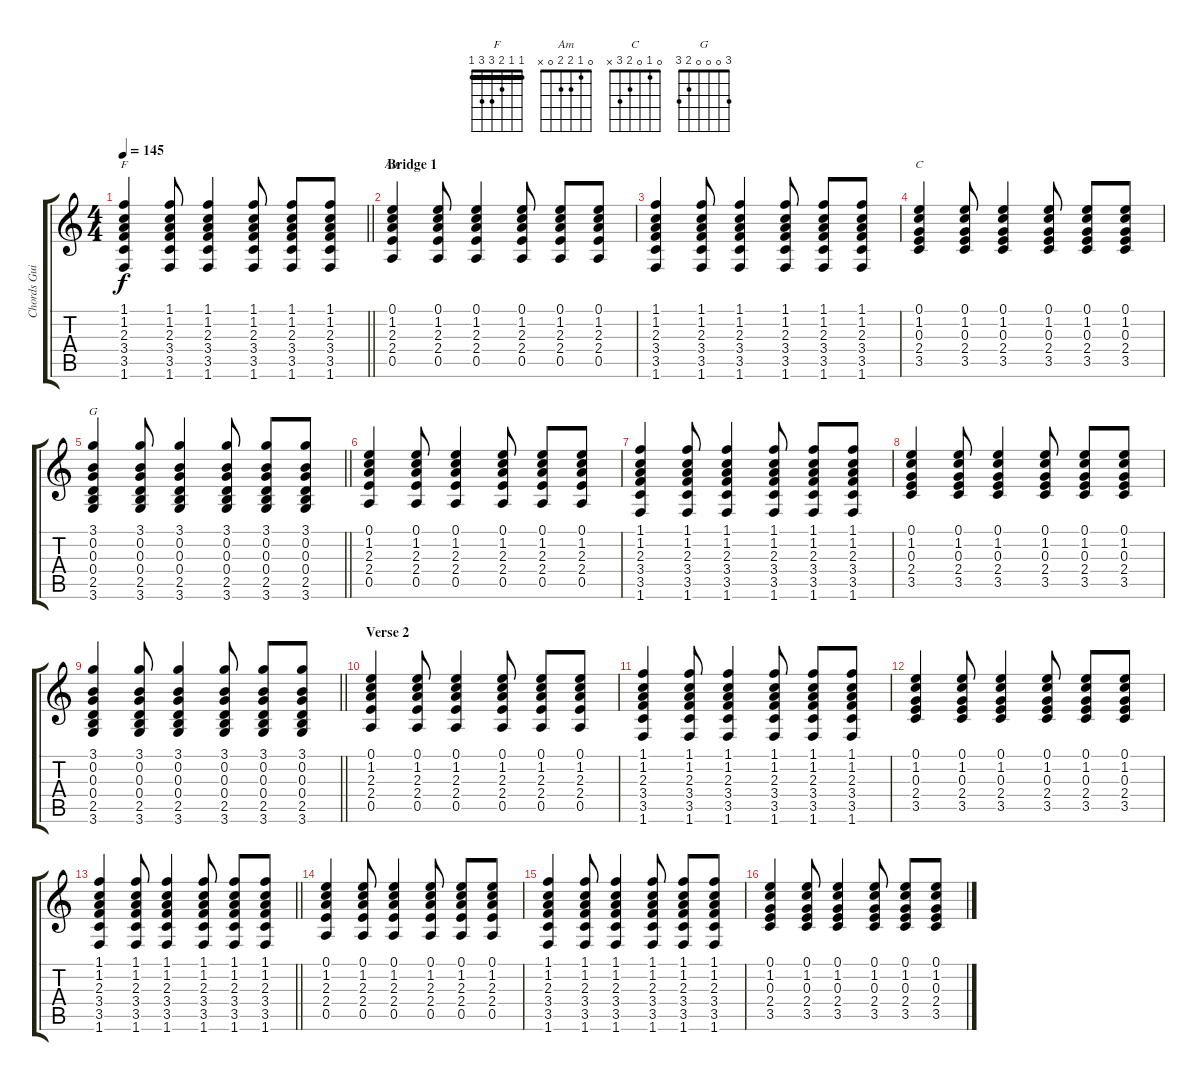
\track ("Chords Guitar" "Chords Gui") {instrument acousticguitarsteel}
\staff {score tabs}
\tuning (E4 B3 G3 D3 A2 E2) {hide}
\chord ("F" 1 1 2 3 3 1) {barre 1}
\chord ("Am" 0 1 2 2 0 x)
\chord ("C" 0 1 0 2 3 x)
\chord ("G" 3 0 0 0 2 3)
\ts (4 4)
\tempo 145
\clef g2
\barLineRight lightlight
\ks c
(1.1 1.2 2.3 3.4 3.5 1.6).4{ch "F" dy f} (1.1 1.2 2.3 3.4 3.5 1.6).8 (1.1 1.2 2.3 3.4 3.5 1.6).4 (1.1 1.2 2.3 3.4 3.5 1.6).8 (1.1 1.2 2.3 3.4 3.5 1.6).8 (1.1 1.2 2.3 3.4 3.5 1.6).8 |
\section ("" "Bridge 1")
(0.1 1.2 2.3 2.4 0.5).4{ch "Am"} (0.1 1.2 2.3 2.4 0.5).8 (0.1 1.2 2.3 2.4 0.5).4 (0.1 1.2 2.3 2.4 0.5).8 (0.1 1.2 2.3 2.4 0.5).8 (0.1 1.2 2.3 2.4 0.5).8 |
(1.1 1.2 2.3 3.4 3.5 1.6).4 (1.1 1.2 2.3 3.4 3.5 1.6).8 (1.1 1.2 2.3 3.4 3.5 1.6).4 (1.1 1.2 2.3 3.4 3.5 1.6).8 (1.1 1.2 2.3 3.4 3.5 1.6).8 (1.1 1.2 2.3 3.4 3.5 1.6).8 |
(0.1 1.2 0.3 2.4 3.5).4{ch "C"} (0.1 1.2 0.3 2.4 3.5).8 (0.1 1.2 0.3 2.4 3.5).4 (0.1 1.2 0.3 2.4 3.5).8 (0.1 1.2 0.3 2.4 3.5).8 (0.1 1.2 0.3 2.4 3.5).8 |
\barLineRight lightlight
(3.1 0.2 0.3 0.4 2.5 3.6).4{ch "G"} (3.1 0.2 0.3 0.4 2.5 3.6).8 (3.1 0.2 0.3 0.4 2.5 3.6).4 (3.1 0.2 0.3 0.4 2.5 3.6).8 (3.1 0.2 0.3 0.4 2.5 3.6).8 (3.1 0.2 0.3 0.4 2.5 3.6).8 |
(0.1 1.2 2.3 2.4 0.5).4 (0.1 1.2 2.3 2.4 0.5).8 (0.1 1.2 2.3 2.4 0.5).4 (0.1 1.2 2.3 2.4 0.5).8 (0.1 1.2 2.3 2.4 0.5).8 (0.1 1.2 2.3 2.4 0.5).8 |
(1.1 1.2 2.3 3.4 3.5 1.6).4 (1.1 1.2 2.3 3.4 3.5 1.6).8 (1.1 1.2 2.3 3.4 3.5 1.6).4 (1.1 1.2 2.3 3.4 3.5 1.6).8 (1.1 1.2 2.3 3.4 3.5 1.6).8 (1.1 1.2 2.3 3.4 3.5 1.6).8 |
(0.1 1.2 0.3 2.4 3.5).4 (0.1 1.2 0.3 2.4 3.5).8 (0.1 1.2 0.3 2.4 3.5).4 (0.1 1.2 0.3 2.4 3.5).8 (0.1 1.2 0.3 2.4 3.5).8 (0.1 1.2 0.3 2.4 3.5).8 |
\barLineRight lightlight
(3.1 0.2 0.3 0.4 2.5 3.6).4 (3.1 0.2 0.3 0.4 2.5 3.6).8 (3.1 0.2 0.3 0.4 2.5 3.6).4 (3.1 0.2 0.3 0.4 2.5 3.6).8 (3.1 0.2 0.3 0.4 2.5 3.6).8 (3.1 0.2 0.3 0.4 2.5 3.6).8 |
\section ("" "Verse 2")
(0.1 1.2 2.3 2.4 0.5).4 (0.1 1.2 2.3 2.4 0.5).8 (0.1 1.2 2.3 2.4 0.5).4 (0.1 1.2 2.3 2.4 0.5).8 (0.1 1.2 2.3 2.4 0.5).8 (0.1 1.2 2.3 2.4 0.5).8 |
(1.1 1.2 2.3 3.4 3.5 1.6).4 (1.1 1.2 2.3 3.4 3.5 1.6).8 (1.1 1.2 2.3 3.4 3.5 1.6).4 (1.1 1.2 2.3 3.4 3.5 1.6).8 (1.1 1.2 2.3 3.4 3.5 1.6).8 (1.1 1.2 2.3 3.4 3.5 1.6).8 |
(0.1 1.2 0.3 2.4 3.5).4 (0.1 1.2 0.3 2.4 3.5).8 (0.1 1.2 0.3 2.4 3.5).4 (0.1 1.2 0.3 2.4 3.5).8 (0.1 1.2 0.3 2.4 3.5).8 (0.1 1.2 0.3 2.4 3.5).8 |
\barLineRight lightlight
(1.1 1.2 2.3 3.4 3.5 1.6).4 (1.1 1.2 2.3 3.4 3.5 1.6).8 (1.1 1.2 2.3 3.4 3.5 1.6).4 (1.1 1.2 2.3 3.4 3.5 1.6).8 (1.1 1.2 2.3 3.4 3.5 1.6).8 (1.1 1.2 2.3 3.4 3.5 1.6).8 |
(0.1 1.2 2.3 2.4 0.5).4 (0.1 1.2 2.3 2.4 0.5).8 (0.1 1.2 2.3 2.4 0.5).4 (0.1 1.2 2.3 2.4 0.5).8 (0.1 1.2 2.3 2.4 0.5).8 (0.1 1.2 2.3 2.4 0.5).8 |
(1.1 1.2 2.3 3.4 3.5 1.6).4 (1.1 1.2 2.3 3.4 3.5 1.6).8 (1.1 1.2 2.3 3.4 3.5 1.6).4 (1.1 1.2 2.3 3.4 3.5 1.6).8 (1.1 1.2 2.3 3.4 3.5 1.6).8 (1.1 1.2 2.3 3.4 3.5 1.6).8 |
(0.1 1.2 0.3 2.4 3.5).4 (0.1 1.2 0.3 2.4 3.5).8 (0.1 1.2 0.3 2.4 3.5).4 (0.1 1.2 0.3 2.4 3.5).8 (0.1 1.2 0.3 2.4 3.5).8 (0.1 1.2 0.3 2.4 3.5).8
